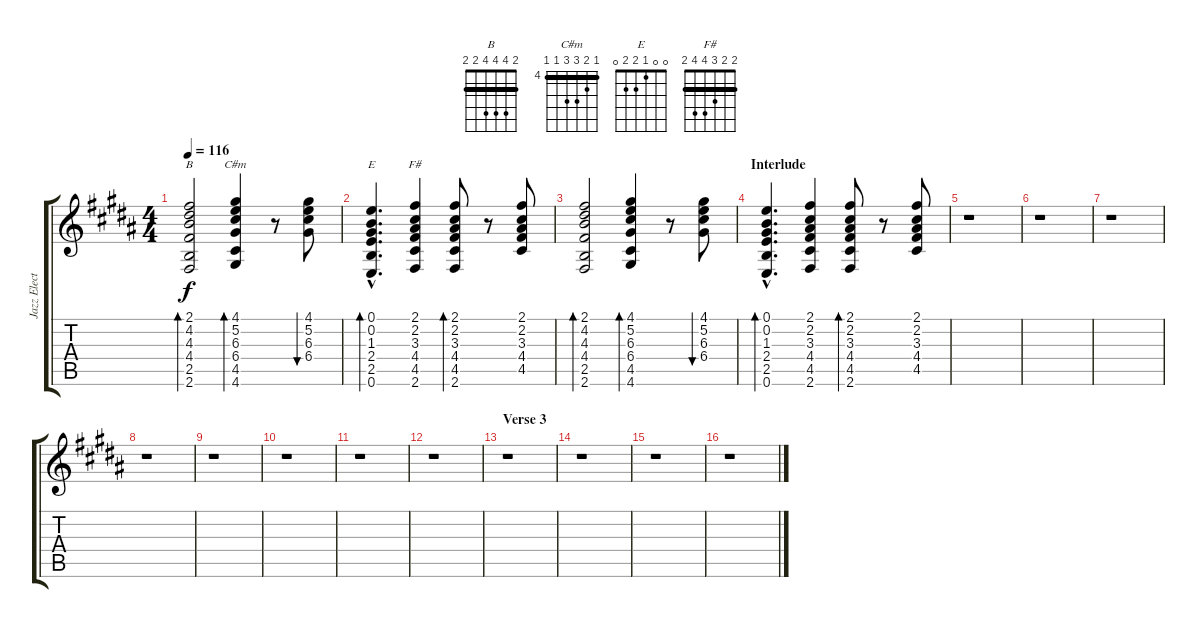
\track ("Jazz Electric" "Jazz Elect") {instrument electricguitarjazz}
\staff {score tabs}
\tuning (E4 B3 G3 D3 A2 E2) {hide}
\chord ("B" 2 4 4 4 2 2) {barre 2}
\chord ("C#m" 4 5 6 6 4 4) {firstfret 4 barre 4}
\chord ("E" 0 0 1 2 2 0)
\chord ("F#" 2 2 3 4 4 2) {barre 2}
\ts (4 4)
\tempo 116
\clef g2
\ks b
(2.1 4.2 4.3 4.4 2.5 2.6).2{bd 30 ch "B" dy f} (4.1 5.2 6.3 6.4 4.5 4.6).4{bd 30 ch "C#m"} r.8 (4.1 5.2 6.3 6.4).8{bu 30} |
(0.1{hac} 0.2{hac} 1.3{hac} 2.4{hac} 2.5 0.6{hac}).4{d bd 30 ch "E"} (2.1 2.2 3.3 4.4 4.5 2.6).4{ch "F#"} (2.1 2.2 3.3 4.4 4.5 2.6).8{bd 30} r.8 (2.1 2.2 3.3 4.4 4.5).8 |
(2.1 4.2 4.3 4.4 2.5 2.6).2{bd 30} (4.1 5.2 6.3 6.4 4.5 4.6).4{bd 30} r.8 (4.1 5.2 6.3 6.4).8{bu 30} |
\section ("" "Interlude")
(0.1{hac} 0.2{hac} 1.3{hac} 2.4{hac} 2.5 0.6{hac}).4{d bd 30} (2.1 2.2 3.3 4.4 4.5 2.6).4 (2.1 2.2 3.3 4.4 4.5 2.6).8{bd 30} r.8 (2.1 2.2 3.3 4.4 4.5).8 |
r.1 |
r.1 |
r.1 |
r.1 |
r.1 |
r.1 |
r.1 |
r.1 |
\section ("" "Verse 3")
r.1 |
r.1 |
r.1 |
r.1
